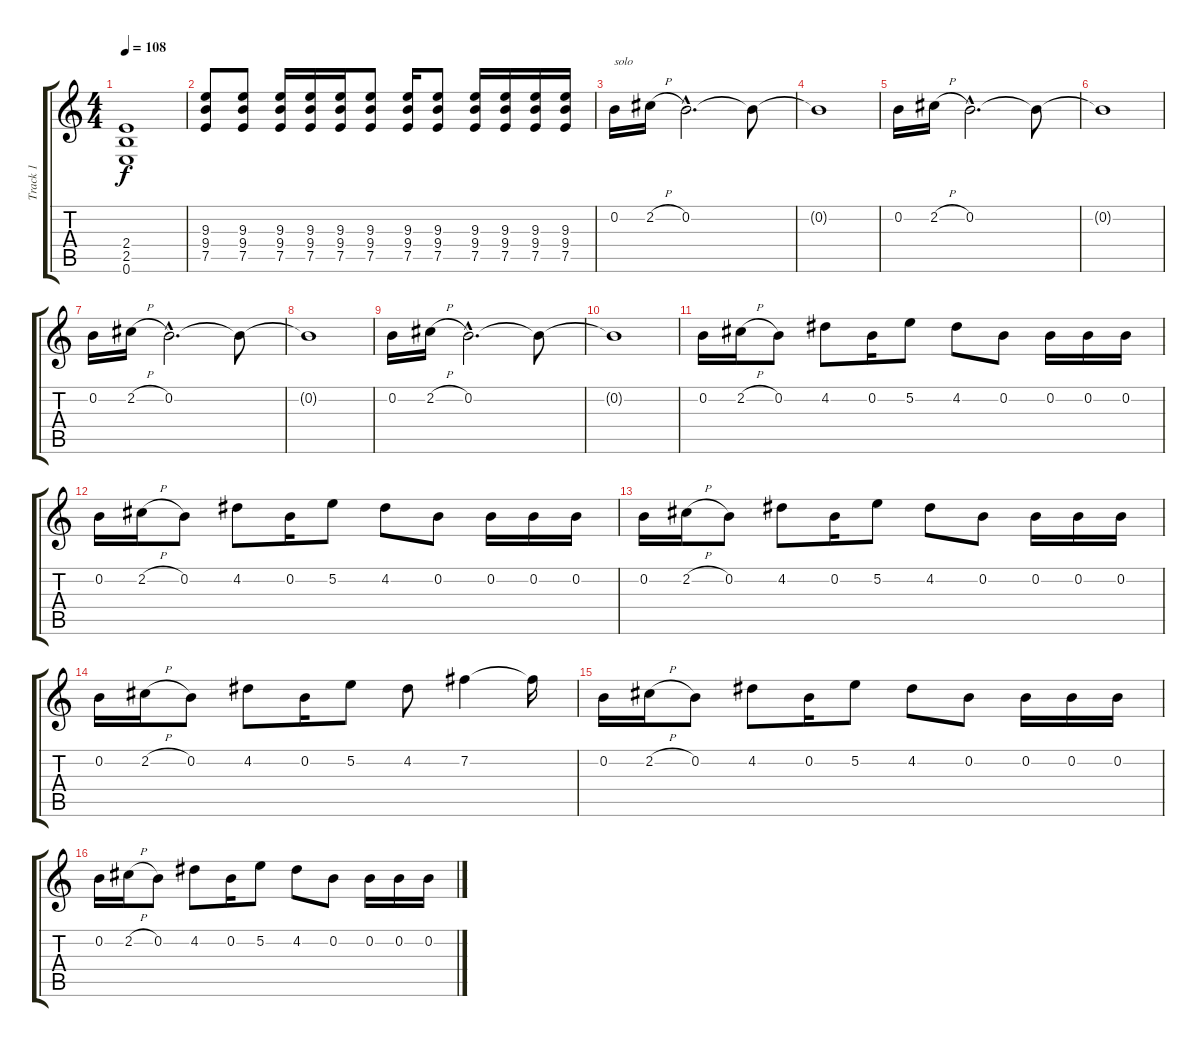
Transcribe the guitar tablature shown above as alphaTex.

\track ("Track 1" "Track 1") {instrument overdrivenguitar}
\staff {score tabs}
\tuning (E4 B3 G3 D3 A2 E2) {hide}
\ts (4 4)
\tempo 108
\clef g2
\ks c
(2.4 2.5 0.6).1{dy f} |
(9.3 9.4 7.5).8 (9.3 9.4 7.5).8 (9.3 9.4 7.5).16 (9.3 9.4 7.5).16 (9.3 9.4 7.5).16 (9.3 9.4 7.5).8 (9.3 9.4 7.5).16 (9.3 9.4 7.5).8 (9.3 9.4 7.5).16 (9.3 9.4 7.5).16 (9.3 9.4 7.5).16 (9.3 9.4 7.5).16 |
0.2.16{txt "solo"} 2.2{h}.16 0.2{hac}.2{d} 0.2{t}.8 |
0.2{t}.1 |
0.2.16 2.2{h}.16 0.2{hac}.2{d} 0.2{t}.8 |
0.2{t}.1 |
0.2.16 2.2{h}.16 0.2{hac}.2{d} 0.2{t}.8 |
0.2{t}.1 |
0.2.16 2.2{h}.16 0.2{hac}.2{d} 0.2{t}.8 |
0.2{t}.1 |
0.2.16 2.2{h}.16 0.2.8 4.2.8 0.2.16 5.2.8 4.2.8 0.2.8 0.2.16 0.2.16 0.2.16 |
0.2.16 2.2{h}.16 0.2.8 4.2.8 0.2.16 5.2.8 4.2.8 0.2.8 0.2.16 0.2.16 0.2.16 |
0.2.16 2.2{h}.16 0.2.8 4.2.8 0.2.16 5.2.8 4.2.8 0.2.8 0.2.16 0.2.16 0.2.16 |
0.2.16 2.2{h}.16 0.2.8 4.2.8 0.2.16 5.2.8 4.2.8 7.2.4 7.2{t}.16 |
0.2.16 2.2{h}.16 0.2.8 4.2.8 0.2.16 5.2.8 4.2.8 0.2.8 0.2.16 0.2.16 0.2.16 |
0.2.16 2.2{h}.16 0.2.8 4.2.8 0.2.16 5.2.8 4.2.8 0.2.8 0.2.16 0.2.16 0.2.16
